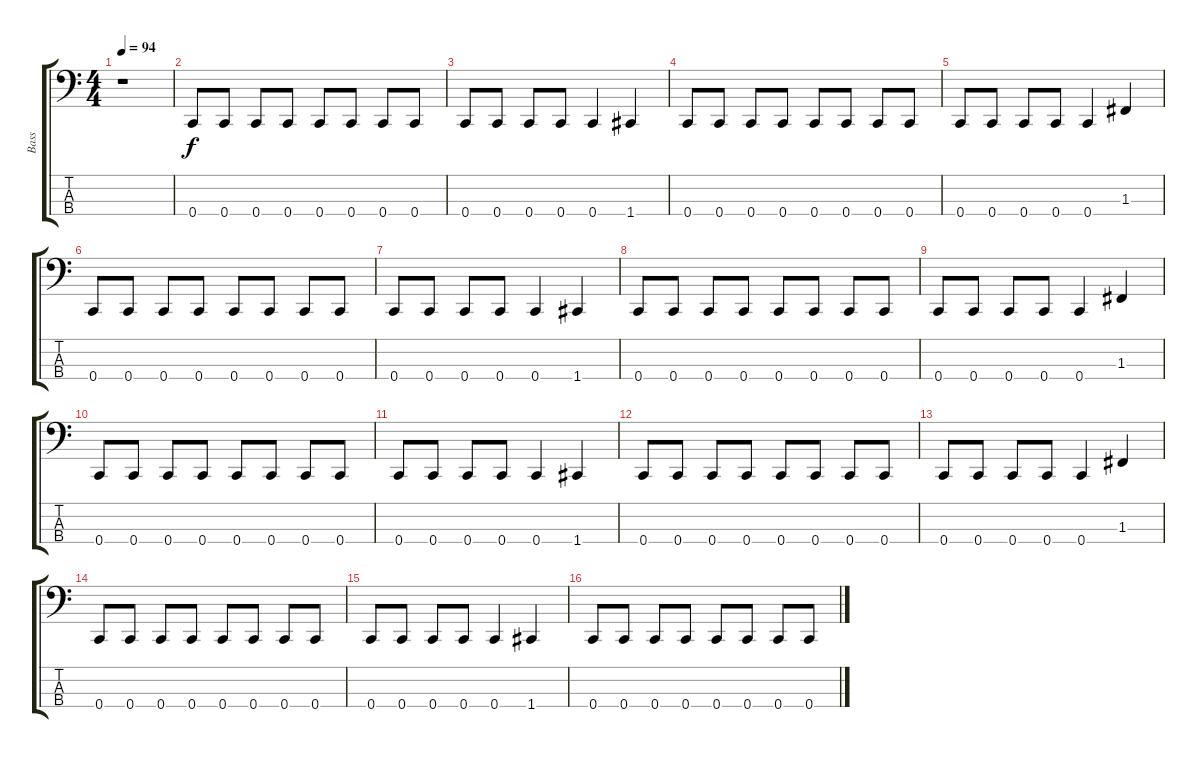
\track ("Bass" "Bass") {solo instrument electricbassfinger}
\staff {score tabs}
\tuning (Eb2 Bb1 F1 C1) {hide}
\ts (4 4)
\tempo 94
\clef f4
\ks c
r.1{dy f} |
0.4.8 0.4.8 0.4.8 0.4.8 0.4.8 0.4.8 0.4.8 0.4.8 |
0.4.8 0.4.8 0.4.8 0.4.8 0.4.4 1.4.4 |
0.4.8 0.4.8 0.4.8 0.4.8 0.4.8 0.4.8 0.4.8 0.4.8 |
0.4.8 0.4.8 0.4.8 0.4.8 0.4.4 1.3.4 |
0.4.8 0.4.8 0.4.8 0.4.8 0.4.8 0.4.8 0.4.8 0.4.8 |
0.4.8 0.4.8 0.4.8 0.4.8 0.4.4 1.4.4 |
0.4.8 0.4.8 0.4.8 0.4.8 0.4.8 0.4.8 0.4.8 0.4.8 |
0.4.8 0.4.8 0.4.8 0.4.8 0.4.4 1.3.4 |
0.4.8 0.4.8 0.4.8 0.4.8 0.4.8 0.4.8 0.4.8 0.4.8 |
0.4.8 0.4.8 0.4.8 0.4.8 0.4.4 1.4.4 |
0.4.8 0.4.8 0.4.8 0.4.8 0.4.8 0.4.8 0.4.8 0.4.8 |
0.4.8 0.4.8 0.4.8 0.4.8 0.4.4 1.3.4 |
0.4.8 0.4.8 0.4.8 0.4.8 0.4.8 0.4.8 0.4.8 0.4.8 |
0.4.8 0.4.8 0.4.8 0.4.8 0.4.4 1.4.4 |
0.4.8 0.4.8 0.4.8 0.4.8 0.4.8 0.4.8 0.4.8 0.4.8
